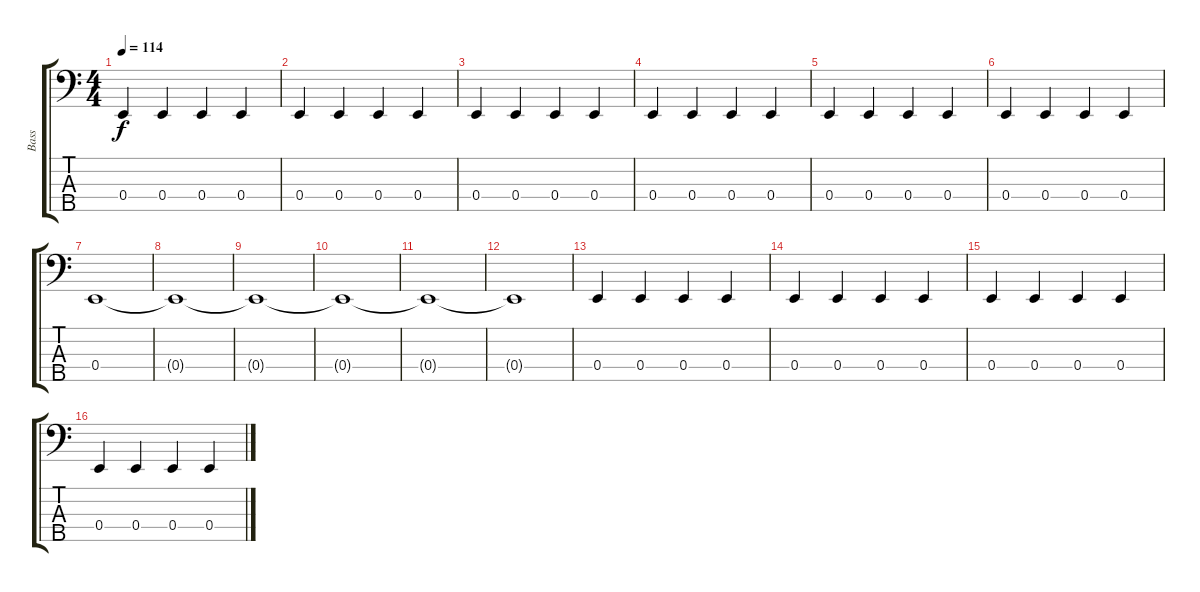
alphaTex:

\track ("Bass" "Bass") {instrument electricbassfinger}
\staff {score tabs}
\tuning (G2 D2 A1 E1 B0) {hide}
\ts (4 4)
\tempo 114
\clef f4
\ks c
0.4.4{dy f} 0.4.4 0.4.4 0.4.4 |
0.4.4 0.4.4 0.4.4 0.4.4 |
0.4.4 0.4.4 0.4.4 0.4.4 |
0.4.4 0.4.4 0.4.4 0.4.4 |
0.4.4 0.4.4 0.4.4 0.4.4 |
0.4.4 0.4.4 0.4.4 0.4.4 |
0.4.1 |
0.4{t}.1 |
0.4{t}.1 |
0.4{t}.1 |
0.4{t}.1 |
0.4{t}.1 |
0.4.4{volume 13} 0.4.4 0.4.4 0.4.4 |
0.4.4 0.4.4 0.4.4 0.4.4 |
0.4.4 0.4.4 0.4.4 0.4.4 |
0.4.4 0.4.4 0.4.4 0.4.4
